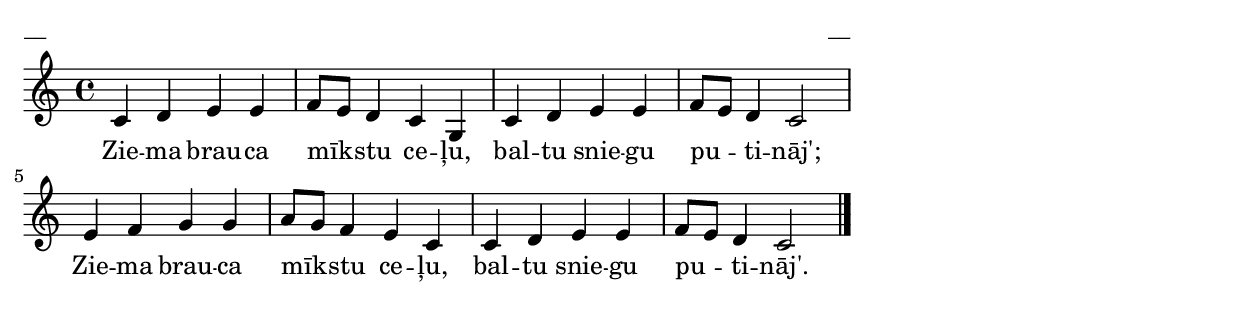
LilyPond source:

\version "2.13.16"
%\header {
%    title = "Ziema brauca mīkstu ceļu"
%}
% F/g "Laiva", rokraksts - laivas_pasakums.pdf, p.1
\paper {
line-width = 14\cm
left-margin = 0.4\cm
between-system-padding = 0.1\cm
between-system-space = 0.1\cm
}
\layout {
indent = #0
ragged-last = ##f
}


voiceA = \relative c' {
\time 2/4
\clef "treble"
\key c \major
\time 4/4
c4 d e e | f8[ e] d4 c g | 
c4 d e e | f8[ e] d4 c2 | 
e4 f g g | a8[ g] f4 e c | 
c4 d e e | f8[ e] d4 c2
\bar "|."
} 


lyricA = \lyricmode {
Zie -- ma brau -- ca mīk -- stu ce -- ļu, bal -- tu snie -- gu pu -- ti -- nāj';
Zie -- ma brau -- ca mīk -- stu ce -- ļu, bal -- tu snie -- gu pu -- ti -- nāj'.
} 



fullScore = <<
\new Staff {
<<
\new Voice = "voiceA" { \oneVoice \autoBeamOff \voiceA }
\lyricsto "voiceA" \new Lyrics \lyricA
>>
}
>>

\score {
\fullScore
\header { piece = "__" opus = "__" }
}
\markup { \with-color #(x11-color 'white) \sans \smaller "__" }
\score {
\unfoldRepeats
\fullScore
\midi {
\context { \Staff \remove "Staff_performer" }
\context { \Voice \consists "Staff_performer" }
}
}


